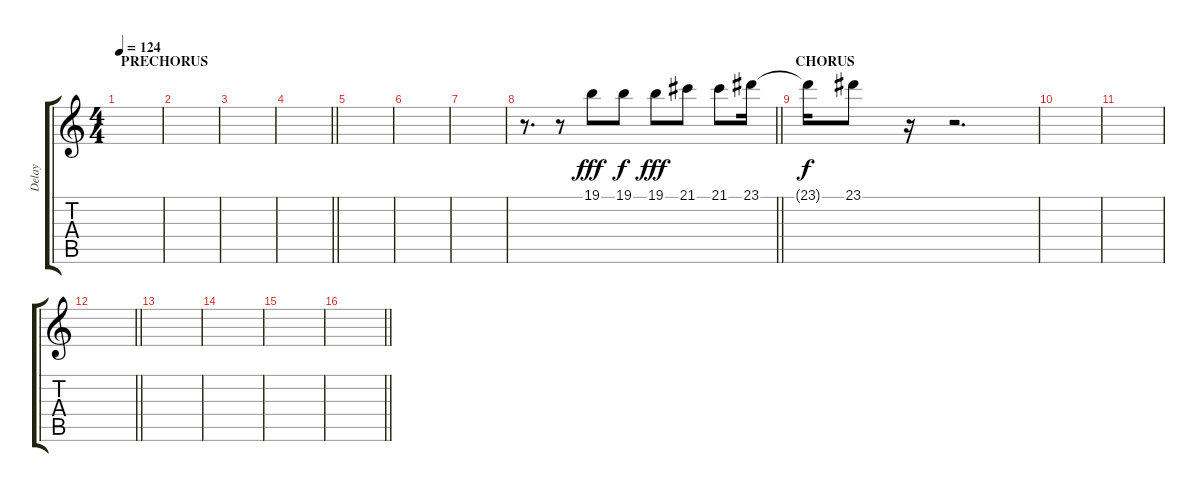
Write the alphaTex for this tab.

\track ("     Delay" "     Delay") {instrument acousticgrandpiano}
\staff {score tabs}
\tuning (E4 B3 G3 D3 A2 E2) {hide}
\ts (4 4)
\section ("" "PRECHORUS")
\tempo 124
\clef g2
\ks c
|
|
|
\barLineRight lightlight
|
\section ("" "")
|
|
|
\barLineRight lightlight
r.8{d} r.8 19.1.8{dy fff} 19.1.8{dy f} 19.1.8{dy fff} 21.1.8 21.1.8 23.1.16 |
\section ("" "CHORUS")
23.1{t}.16{dy f} 23.1.8 r.16 r.2{d} |
|
|
\barLineRight lightlight
|
\section ("" "")
|
|
|
\barLineRight lightlight
